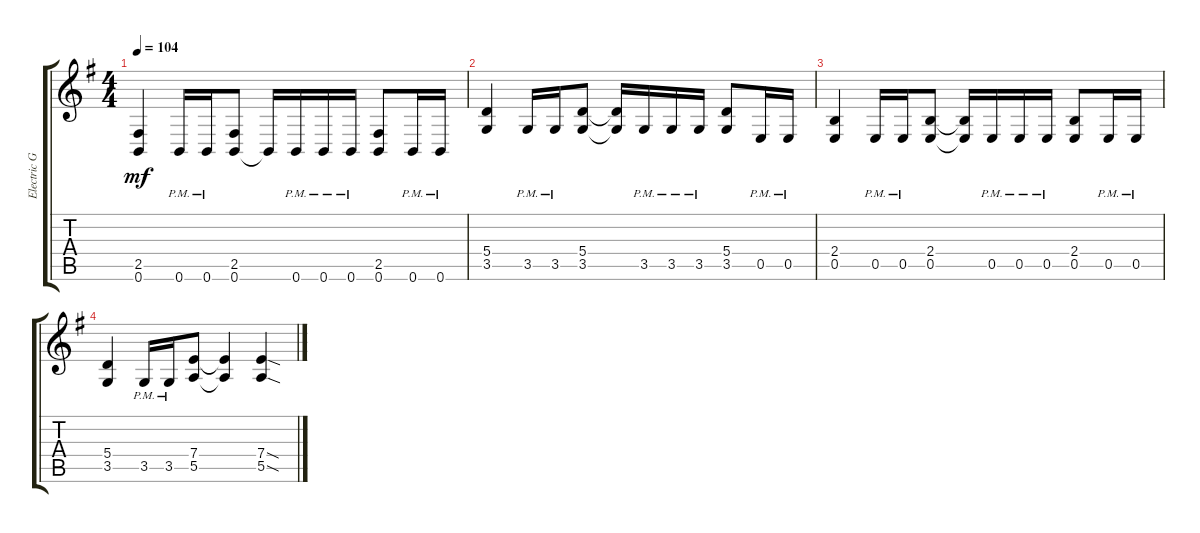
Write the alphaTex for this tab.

\track ("Electric Guitar" "Electric G") {instrument distortionguitar}
\staff {score tabs}
\tuning (B3 Gb3 D3 A2 E2 B1) {hide}
\ts (4 4)
\tempo 104
\clef g2
\ks eminor
(2.5 0.6).4{dy mf} 0.6{pm}.16 0.6{pm}.16 (2.5 0.6).8 0.6{t}.16 0.6{pm}.16 0.6{pm}.16 0.6{pm}.16 (2.5 0.6).8 0.6{pm}.16 0.6{pm}.16 |
(5.4 3.5).4 3.5{pm}.16 3.5{pm}.16 (5.4 3.5).8 (5.4{t} 3.5{t}).16 3.5{pm}.16 3.5{pm}.16 3.5{pm}.16 (5.4 3.5).8 0.5{pm}.16 0.5{pm}.16 |
(2.4 0.5).4 0.5{pm}.16 0.5{pm}.16 (2.4 0.5).8 (2.4{t} 0.5{t}).16 0.5{pm}.16 0.5{pm}.16 0.5{pm}.16 (2.4 0.5).8 0.5{pm}.16 0.5{pm}.16 |
(5.4 3.5).4 3.5{pm}.16 3.5{pm}.16 (7.4 5.5).8 (7.4{t} 5.5{t}).4 (7.4{sod} 5.5{sod}).4
